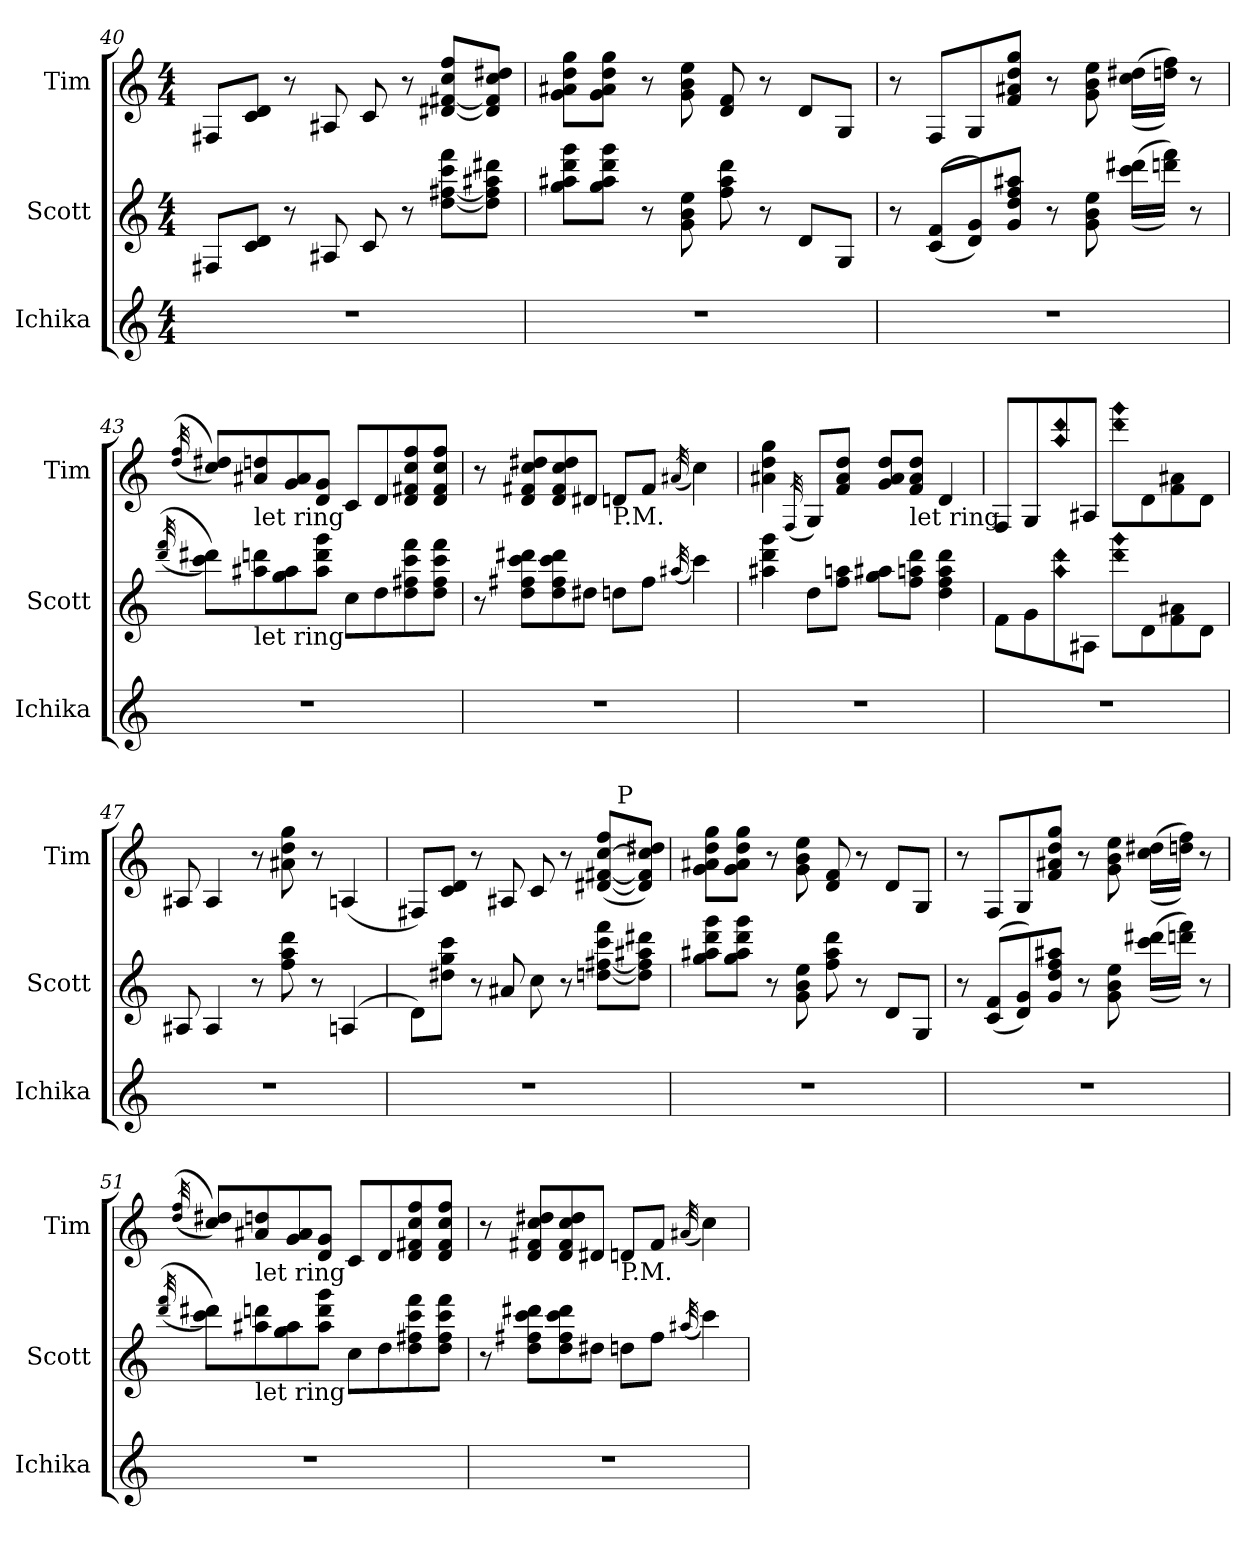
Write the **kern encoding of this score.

**kern	**kern	**kern
*part3	*part2	*part1
*staff3	*staff2	*staff1
*I"Ichika	*I"Scott	*I"Tim
*I'Ichika	*I'Scott	*I'Tim
*clefG2	*clefG2	*clefG2
*ITrd7c12	*ITrd7c12	*ITrd7c12
*k[]	*k[]	*k[]
*C:	*C:	*C:
*M4/4	*M4/4	*M4/4
=40	=40	=40
1r	8FF#X/L	8FF#X/L
.	8C/ 8D/J	8C/ 8D/J
.	8r	8r
.	8AA#X/	8AA#X/
.	8C/	8C/
.	8r	8r
.	[8d\ [8f#X\ 8cc\ 8ff\L	[8D#X/ [8F#X/ 8c/ 8f/L
.	8d\] 8f#\] 8a#X\ 8dd#X\J	8D#/] 8F#/] 8c/ 8d#X/J
!!LO:PB:g=z
=41	=41	=41
1r	8g\ 8a#X\ 8dd\ 8gg\L	8G\ 8A#X\ 8d\ 8g\L
.	8g\ 8a#\ 8dd\ 8gg\J	8G\ 8A#\ 8d\ 8g\J
.	8r	8r
.	8G\ 8B\ 8e\	8G\ 8B\ 8e\
.	8f\ 8a#\ 8dd\	8D/ 8F/
.	8r	8r
.	8D/L	8D/L
.	8GG/J	8GG/J
=42	=42	=42
1r	8r	8r
.	((8C/ 8F/L	8FF/L
.	8D/ 8G/))	8GG/
.	8G/ 8d/ 8f/ 8a#X/J	8F/ 8A#X/ 8d/ 8g/J
.	8r	8r
.	8G\ 8B\ 8e\	8G\ 8B\ 8e\
.	((16cc\ 16dd#X\LL	((16c\ 16d#X\LL
.	16ddn\ 16ff\JJ))	16dn\ 16f\JJ))
.	8r	8r
=43	=43	=43
.	((32qdd/ 32qff/	((32qd/ 32qf/
1r	8cc\ 8dd#X\L))	8c/ 8d#X/L))
!	!	!LO:TX:b:t=let ring
!	!LO:TX:b:t=let ring	!
.	8a#X\ 8ddn\	8A#X/ 8dn/
.	8g\ 8a#\	8G/ 8A#/
.	8a#\ 8dd\ 8gg\J	8D/ 8G/J
.	8c\L	8C/L
.	8d\	8D/
.	8d\ 8f#X\ 8cc\ 8ff\	8D/ 8F#X/ 8c/ 8f/
.	8d\ 8f#\ 8cc\ 8ff\J	8D/ 8F#/ 8c/ 8f/J
!!LO:LB:g=z
=44	=44	=44
1r	8r	8r
.	8d\ 8f#X\ 8cc\ 8dd#X\L	8D/ 8F#X/ 8c/ 8d#X/L
.	8d\ 8f#\ 8cc\ 8dd#\	8D/ 8F#/ 8c/ 8d#/
.	8d#X\J	8D#X/J
!	!	!LO:TX:b:t=P.M.
.	8dn\L	8Dn/L
.	8f#\J	8F#/J
.	(32qa#X/	(32qA#X/
.	4cc\)	4c\)
=45	=45	=45
1r	4a#X\ 4dd\ 4gg\	4A#X\ 4d\ 4g\
.	.	(32qFF/
.	8d\L	8GG/L)
.	8f\ 8an\J	8F/ 8A#/ 8d/J
.	8g\ 8a#X\L	8G/ 8A#/ 8d/L
!	!	!LO:TX:b:t=let ring
.	8f\ 8an\ 8dd\J	8F/ 8A#/ 8d/J
.	4d\ 4f\ 4a\ 4dd\	4D/
=46	=46	=46
1r	8F\L	8FF/L
.	8G\	8GG/
!	!LO:N:n=1:head=diamond	!
!	!LO:N:n=2:head=diamond	!LO:N:n=1:head=diamond
!	!	!LO:N:n=2:head=diamond
.	8a\ 8dd\	8a/ 8dd/
.	8AA#X\J	8AA#X/J
!	!LO:N:n=1:head=diamond	!
!	!LO:N:n=2:head=diamond	!LO:N:n=1:head=diamond
!	!	!LO:N:n=2:head=diamond
.	8dd\ 8gg\L	8dd\ 8gg\L
.	8D\	8D\
.	8F\ 8A#X\	8F\ 8A#X\
.	8D\J	8D\J
=47	=47	=47
1r	8AA#X/	8AA#X/
.	4AA#/	4AA#/
.	8r	8r
.	8f\ 8a\ 8dd\	8A#X\ 8d\ 8g\
.	8r	8r
.	(4AAn/	(4AAn/
!!LO:LB:g=z
=48	=48	=48
*	*	*^
1r	8D\L)	8FF#X/L)	2ryy
.	8d#X\ 8g\ 8cc\J	8C/ 8D/J	.
.	8r	8r	.
.	8A#X/	8AA#X/	.
.	8c\	8C/	4ryy
.	8r	8r	.
.	[8dn\ [8f#X\ 8cc\ 8ff\L	([8D#X/ [8F#X/ [8c/ 8f/L	16ryy
!	!	!	!LO:TX:a:t=P
.	.	.	8.ryy
.	8d\] 8f#\] 8a#X\ 8dd#X\J	8D#/] 8F#/] 8c/] 8d#X/J)	.
*	*	*v	*v
=49	=49	=49
1r	8g\ 8a#X\ 8dd\ 8gg\L	8G\ 8A#X\ 8d\ 8g\L
.	8g\ 8a#\ 8dd\ 8gg\J	8G\ 8A#\ 8d\ 8g\J
.	8r	8r
.	8G\ 8B\ 8e\	8G\ 8B\ 8e\
.	8f\ 8a#\ 8dd\	8D/ 8F/
.	8r	8r
.	8D/L	8D/L
.	8GG/J	8GG/J
=50	=50	=50
1r	8r	8r
.	((8C/ 8F/L	8FF/L
.	8D/ 8G/))	8GG/
.	8G/ 8d/ 8f/ 8a#X/J	8F/ 8A#X/ 8d/ 8g/J
.	8r	8r
.	8G\ 8B\ 8e\	8G\ 8B\ 8e\
.	((16cc\ 16dd#X\LL	((16c\ 16d#X\LL
.	16ddn\ 16ff\JJ))	16dn\ 16f\JJ))
.	8r	8r
!!LO:LB:g=z
=51	=51	=51
.	((32qdd/ 32qff/	((32qd/ 32qf/
1r	8cc\ 8dd#X\L))	8c/ 8d#X/L))
!	!	!LO:TX:b:t=let ring
!	!LO:TX:b:t=let ring	!
.	8a#X\ 8ddn\	8A#X/ 8dn/
.	8g\ 8a#\	8G/ 8A#/
.	8a#\ 8dd\ 8gg\J	8D/ 8G/J
.	8c\L	8C/L
.	8d\	8D/
.	8d\ 8f#X\ 8cc\ 8ff\	8D/ 8F#X/ 8c/ 8f/
.	8d\ 8f#\ 8cc\ 8ff\J	8D/ 8F#/ 8c/ 8f/J
=52	=52	=52
1r	8r	8r
.	8d\ 8f#X\ 8cc\ 8dd#X\L	8D/ 8F#X/ 8c/ 8d#X/L
.	8d\ 8f#\ 8cc\ 8dd#\	8D/ 8F#/ 8c/ 8d#/
.	8d#X\J	8D#X/J
!	!	!LO:TX:b:t=P.M.
.	8dn\L	8Dn/L
.	8f#\J	8F#/J
.	(32qa#X/	(32qA#X/
.	4cc\)	4c\)
=	=	=
*-	*-	*-
